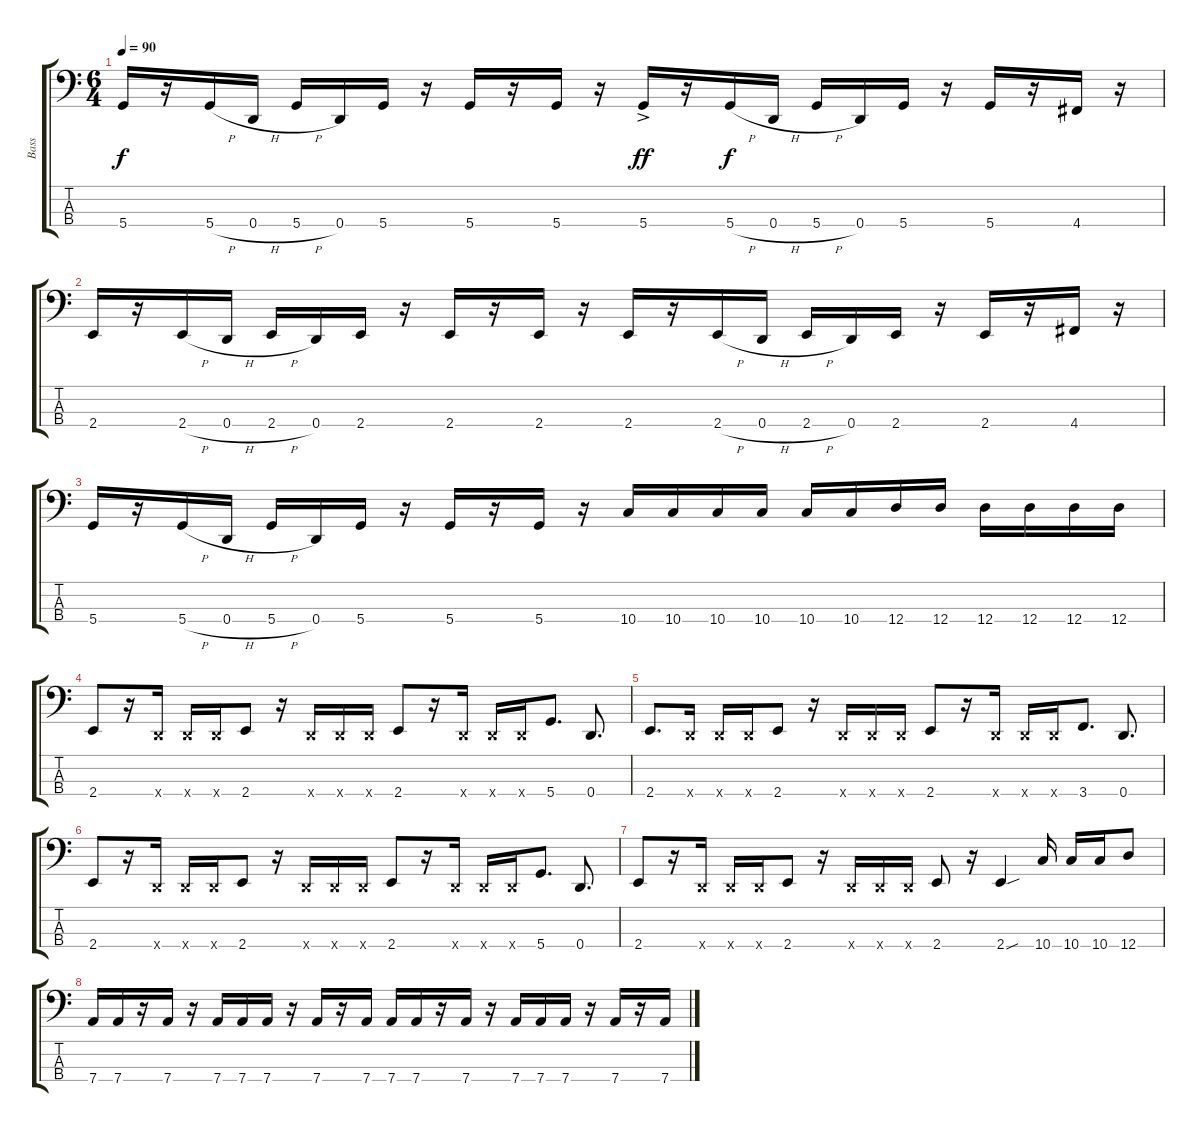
\track ("Bass" "Bass") {instrument electricbassfinger}
\staff {score tabs}
\tuning (G2 D2 A1 D1) {hide}
\ts (6 4)
\tempo 90
\clef f4
\ks c
5.4.16{dy f} r.16 5.4{h}.16 0.4{h}.16 5.4{h}.16 0.4.16 5.4.16 r.16 5.4.16 r.16 5.4.16 r.16 5.4{ac}.16{dy ff} r.16 5.4{h}.16{dy f} 0.4{h}.16 5.4{h}.16 0.4.16 5.4.16 r.16 5.4.16 r.16 4.4.16 r.16 |
2.4.16 r.16 2.4{h}.16 0.4{h}.16 2.4{h}.16 0.4.16 2.4.16 r.16 2.4.16 r.16 2.4.16 r.16 2.4.16 r.16 2.4{h}.16 0.4{h}.16 2.4{h}.16 0.4.16 2.4.16 r.16 2.4.16 r.16 4.4.16 r.16 |
5.4.16 r.16 5.4{h}.16 0.4{h}.16 5.4{h}.16 0.4.16 5.4.16 r.16 5.4.16 r.16 5.4.16 r.16 10.4.16 10.4.16 10.4.16 10.4.16 10.4.16 10.4.16 12.4.16 12.4.16 12.4.16 12.4.16 12.4.16 12.4.16 |
2.4.8 r.16 0.4{x}.16 0.4{x}.16 0.4{x}.16 2.4.8 r.16 0.4{x}.16 0.4{x}.16 0.4{x}.16 2.4.8 r.16 0.4{x}.16 0.4{x}.16 0.4{x}.16 5.4.8{d} 0.4.8{d} |
2.4.8{d} 0.4{x}.16 0.4{x}.16 0.4{x}.16 2.4.8 r.16 0.4{x}.16 0.4{x}.16 0.4{x}.16 2.4.8 r.16 0.4{x}.16 0.4{x}.16 0.4{x}.16 3.4.8{d} 0.4.8{d} |
2.4.8 r.16 0.4{x}.16 0.4{x}.16 0.4{x}.16 2.4.8 r.16 0.4{x}.16 0.4{x}.16 0.4{x}.16 2.4.8 r.16 0.4{x}.16 0.4{x}.16 0.4{x}.16 5.4.8{d} 0.4.8{d} |
2.4.8 r.16 0.4{x}.16 0.4{x}.16 0.4{x}.16 2.4.8 r.16 0.4{x}.16 0.4{x}.16 0.4{x}.16 2.4.8 r.16 2.4{sou}.4 10.4.16 10.4.16 10.4.16 12.4.8 |
7.4.16 7.4.16 r.16 7.4.16 r.16 7.4.16 7.4.16 7.4.16 r.16 7.4.16 r.16 7.4.16 7.4.16 7.4.16 r.16 7.4.16 r.16 7.4.16 7.4.16 7.4.16 r.16 7.4.16 r.16 7.4.16
